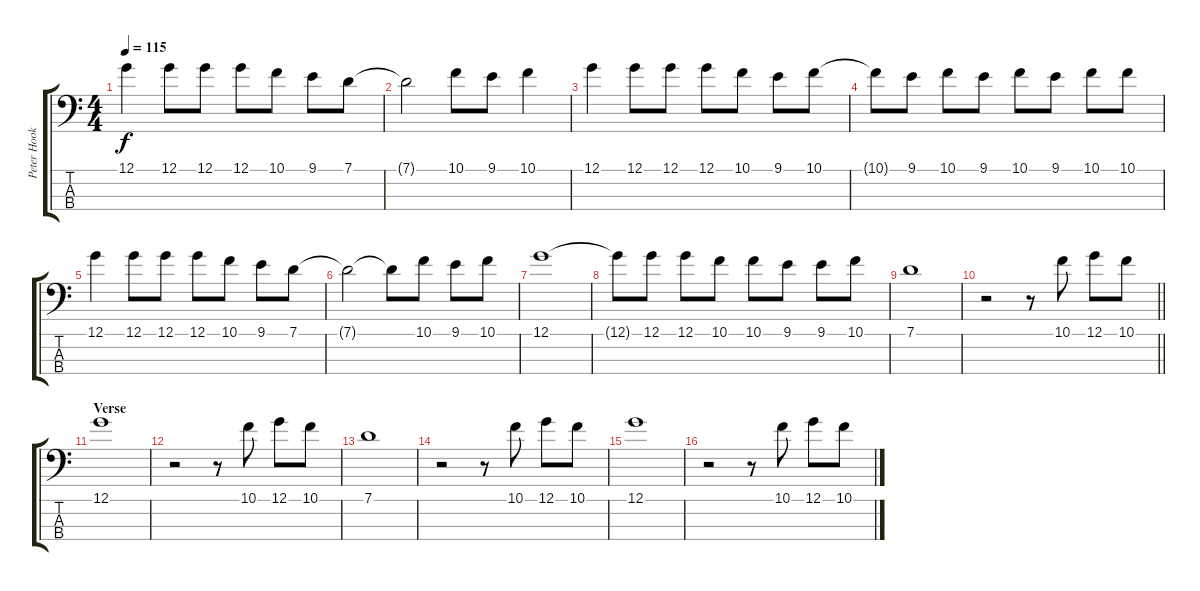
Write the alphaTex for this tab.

\track ("Peter Hook - Bass" "Peter Hook") {instrument electricbasspick}
\staff {score tabs}
\tuning (G2 D2 A1 E1) {hide}
\ts (4 4)
\tempo 115
\clef f4
\ks c
12.1.4{dy f} 12.1.8 12.1.8 12.1.8 10.1.8 9.1.8 7.1.8 |
7.1{t}.2 10.1.8 9.1.8 10.1.4 |
12.1.4 12.1.8 12.1.8 12.1.8 10.1.8 9.1.8 10.1.8 |
10.1{t}.8 9.1.8 10.1.8 9.1.8 10.1.8 9.1.8 10.1.8 10.1.8 |
12.1.4 12.1.8 12.1.8 12.1.8 10.1.8 9.1.8 7.1.8 |
7.1{t}.2 7.1{t}.8 10.1.8 9.1.8 10.1.8 |
12.1.1 |
12.1{t}.8 12.1.8 12.1.8 10.1.8 10.1.8 9.1.8 9.1.8 10.1.8 |
7.1.1 |
\barLineRight lightlight
r.2 r.8 10.1.8 12.1.8 10.1.8 |
\section ("" "Verse")
12.1.1 |
r.2 r.8 10.1.8 12.1.8 10.1.8 |
7.1.1 |
r.2 r.8 10.1.8 12.1.8 10.1.8 |
12.1.1 |
r.2 r.8 10.1.8 12.1.8 10.1.8
